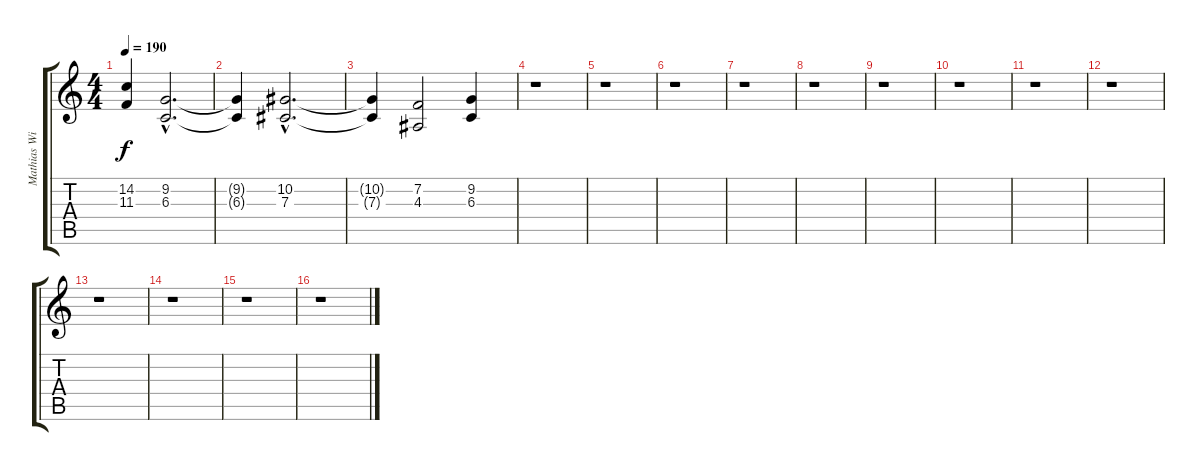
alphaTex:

\track ("Mathias Wiesner" "Mathias Wi") {instrument fiddle}
\staff {score tabs}
\tuning (Eb4 Bb3 Gb3 Db3 Ab2 Eb2) {hide}
\ts (4 4)
\tempo 190
\clef g2
\ks c
(14.2{t} 11.3{t}).4{dy f} (9.2{hac} 6.3{hac}).2{d} |
(9.2{t} 6.3{t}).4 (10.2{hac} 7.3{hac}).2{d} |
(10.2{t} 7.3{t}).4 (7.2 4.3).2 (9.2 6.3).4 |
r.1 |
r.1 |
r.1 |
r.1 |
r.1 |
r.1 |
r.1 |
r.1 |
r.1 |
r.1 |
r.1 |
r.1 |
r.1
